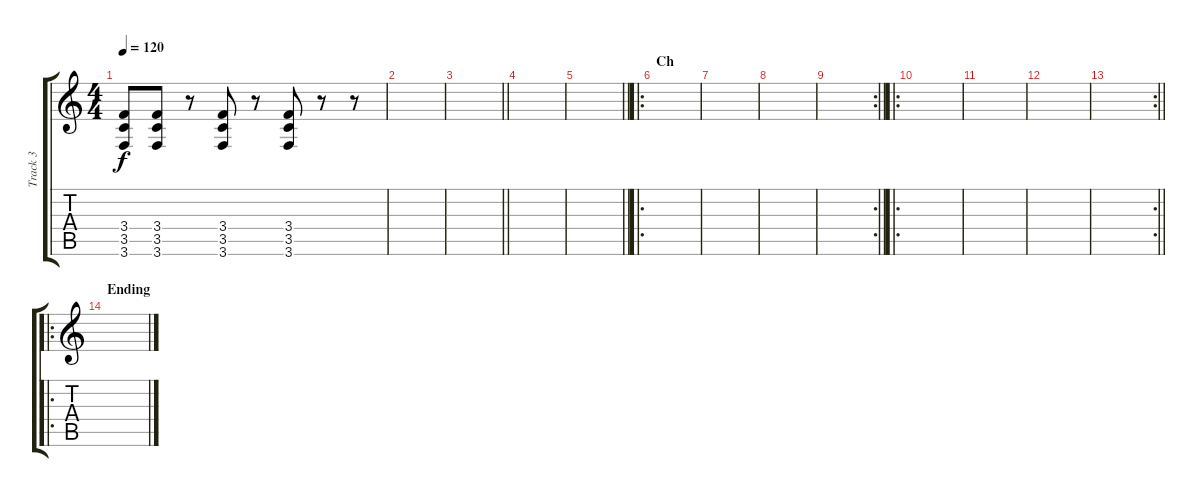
\track ("Track 3" "Track 3") {instrument electricguitarclean}
\staff {score tabs}
\tuning (E4 B3 G3 D3 A2 D2) {hide}
\ts (4 4)
\tempo 120
\clef g2
\ks c
(3.4 3.5 3.6).8{dy f} (3.4 3.5 3.6).8 r.8 (3.4 3.5 3.6).8 r.8 (3.4 3.5 3.6).8 r.8 r.8 |
|
\barLineRight lightlight
|
|
\barLineRight lightlight
|
\ro
\section ("" "Ch")
|
|
|
\rc 2
\barLineRight lightlight
|
\ro
|
|
|
\rc 2
\barLineRight lightlight
|
\ro
\section ("" "Ending")
